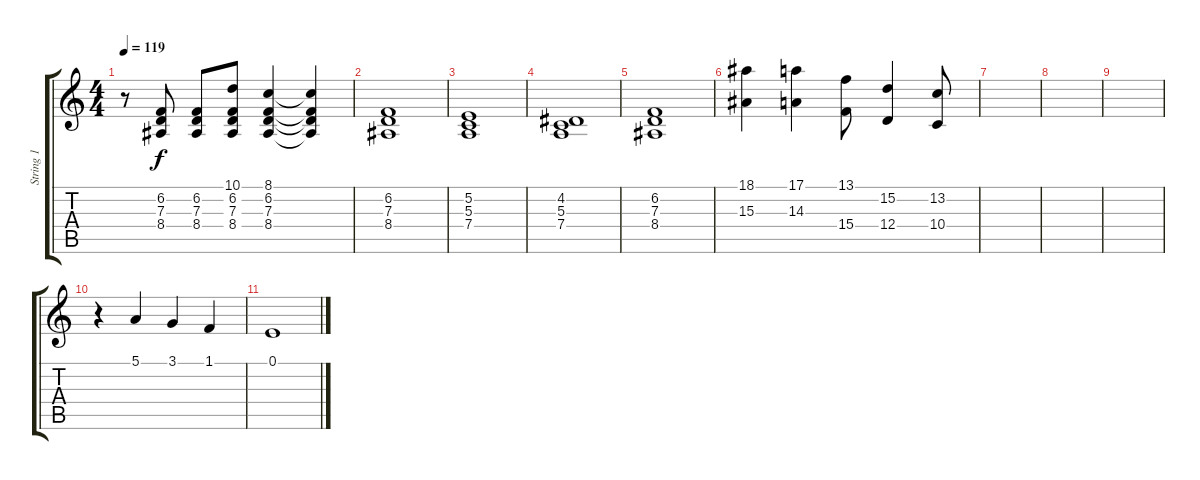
\track ("String 1 " "String 1 ") {instrument stringensemble1}
\staff {score tabs}
\tuning (E4 B3 G3 D3 A2 E2) {hide}
\ts (4 4)
\tempo 119
\clef g2
\ks c
r.8{dy f} (6.2 7.3 8.4).8 (6.2 7.3 8.4).8 (10.1 6.2 7.3 8.4).8 (8.1 6.2 7.3 8.4).4 (8.1{t} 6.2{t} 7.3{t} 8.4{t}).4 |
(6.2 7.3 8.4).1 |
(5.2 5.3 7.4).1 |
(4.2 5.3 7.4).1 |
(6.2 7.3 8.4).1 |
(18.1 15.3).4 (17.1 14.3).4 (13.1 15.4).8 (15.2 12.4).4 (13.2 10.4).8 |
|
|
|
r.4 5.1.4 3.1.4 1.1.4 |
0.1.1
